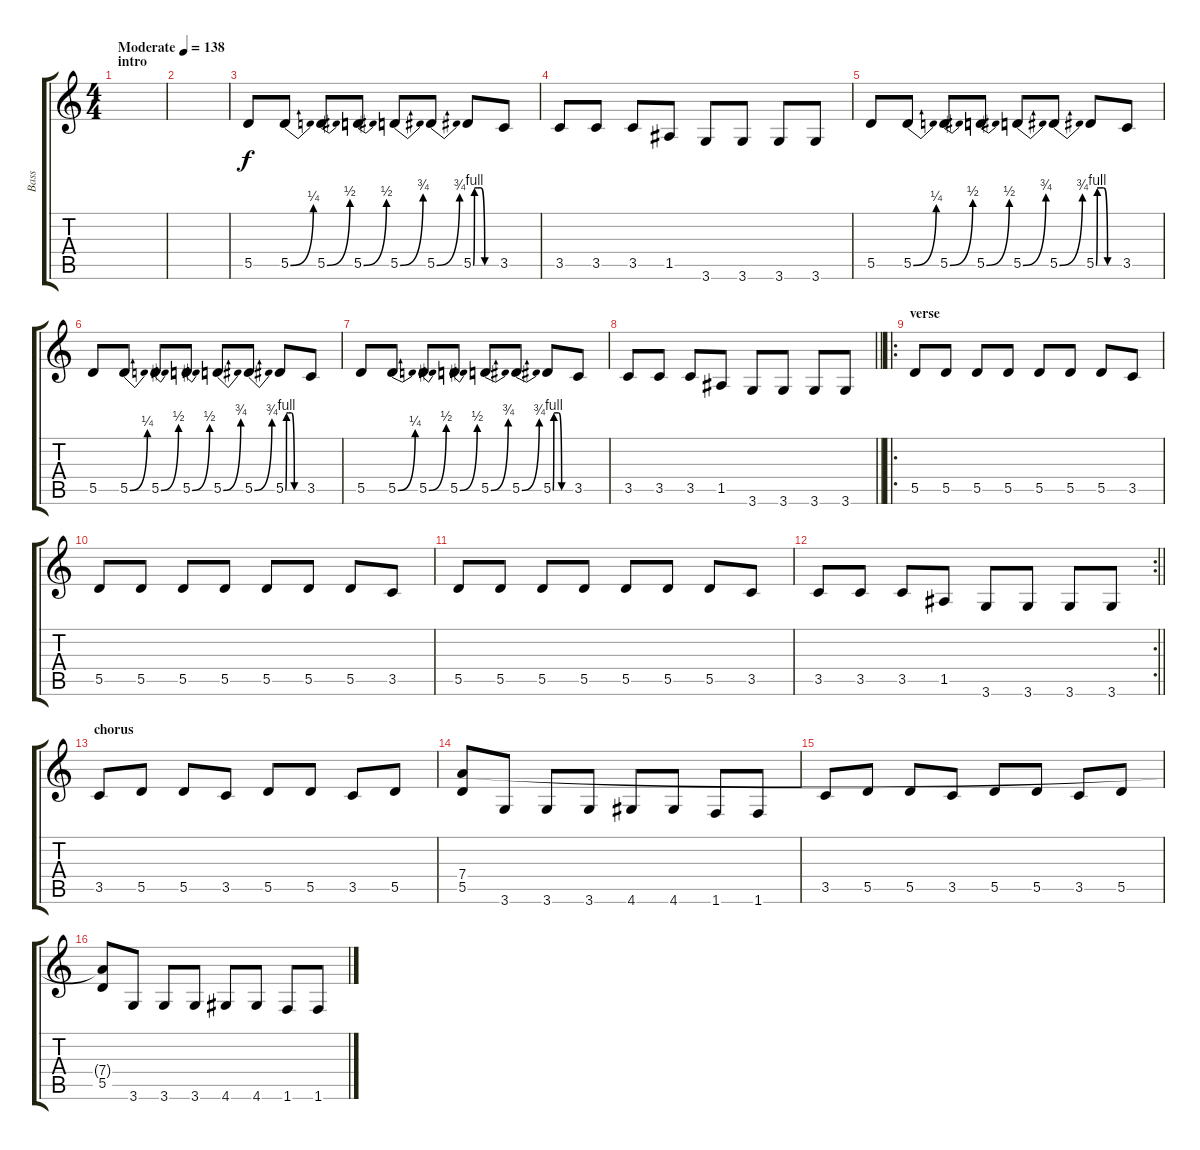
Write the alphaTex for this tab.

\track ("Bass" "Bass") {instrument electricbassfinger}
\staff {score tabs}
\tuning (E4 B3 G3 D3 A2 E2) {hide}
\ts (4 4)
\section ("" "intro")
\tempo (138 "Moderate")
\clef g2
\ks c
|
|
5.5.8 5.5{be (bend 0 0 60 1)}.8 5.5{be (bend 0 0 60 2)}.8 5.5{be (bend 0 0 60 2)}.8 5.5{be (bend 0 0 60 3)}.8 5.5{be (bend 0 0 60 3)}.8 5.5{be (custom 0 0 3 4 10 4 20 4 30 0 60 0)}.8 3.5.8 |
3.5.8 3.5.8 3.5.8 1.5.8 3.6.8 3.6.8 3.6.8 3.6.8 |
5.5.8 5.5{be (bend 0 0 60 1)}.8 5.5{be (bend 0 0 60 2)}.8 5.5{be (bend 0 0 60 2)}.8 5.5{be (bend 0 0 60 3)}.8 5.5{be (bend 0 0 60 3)}.8 5.5{be (custom 0 0 3 4 10 4 20 4 30 0 60 0)}.8 3.5.8 |
5.5.8 5.5{be (bend 0 0 60 1)}.8 5.5{be (bend 0 0 60 2)}.8 5.5{be (bend 0 0 60 2)}.8 5.5{be (bend 0 0 60 3)}.8 5.5{be (bend 0 0 60 3)}.8 5.5{be (custom 0 0 3 4 10 4 20 4 30 0 60 0)}.8 3.5.8 |
5.5.8 5.5{be (bend 0 0 60 1)}.8 5.5{be (bend 0 0 60 2)}.8 5.5{be (bend 0 0 60 2)}.8 5.5{be (bend 0 0 60 3)}.8 5.5{be (bend 0 0 60 3)}.8 5.5{be (custom 0 0 3 4 10 4 20 4 30 0 60 0)}.8 3.5.8 |
\barLineRight lightlight
3.5.8 3.5.8 3.5.8 1.5.8 3.6.8 3.6.8 3.6.8 3.6.8 |
\ro
\section ("" "verse")
5.5.8 5.5.8 5.5.8 5.5.8 5.5.8 5.5.8 5.5.8 3.5.8 |
5.5.8 5.5.8 5.5.8 5.5.8 5.5.8 5.5.8 5.5.8 3.5.8 |
5.5.8 5.5.8 5.5.8 5.5.8 5.5.8 5.5.8 5.5.8 3.5.8 |
\rc 2
\barLineRight lightlight
3.5.8 3.5.8 3.5.8 1.5.8 3.6.8 3.6.8 3.6.8 3.6.8 |
\section ("" "chorus")
3.5.8 5.5.8 5.5.8 3.5.8 5.5.8 5.5.8 3.5.8 5.5.8 |
(7.4 5.5).8 3.6.8 3.6.8 3.6.8 4.6.8 4.6.8 1.6.8 1.6.8 |
3.5.8 5.5.8 5.5.8 3.5.8 5.5.8 5.5.8 3.5.8 5.5.8 |
(7.4{t} 5.5).8 3.6.8 3.6.8 3.6.8 4.6.8 4.6.8 1.6.8 1.6.8
